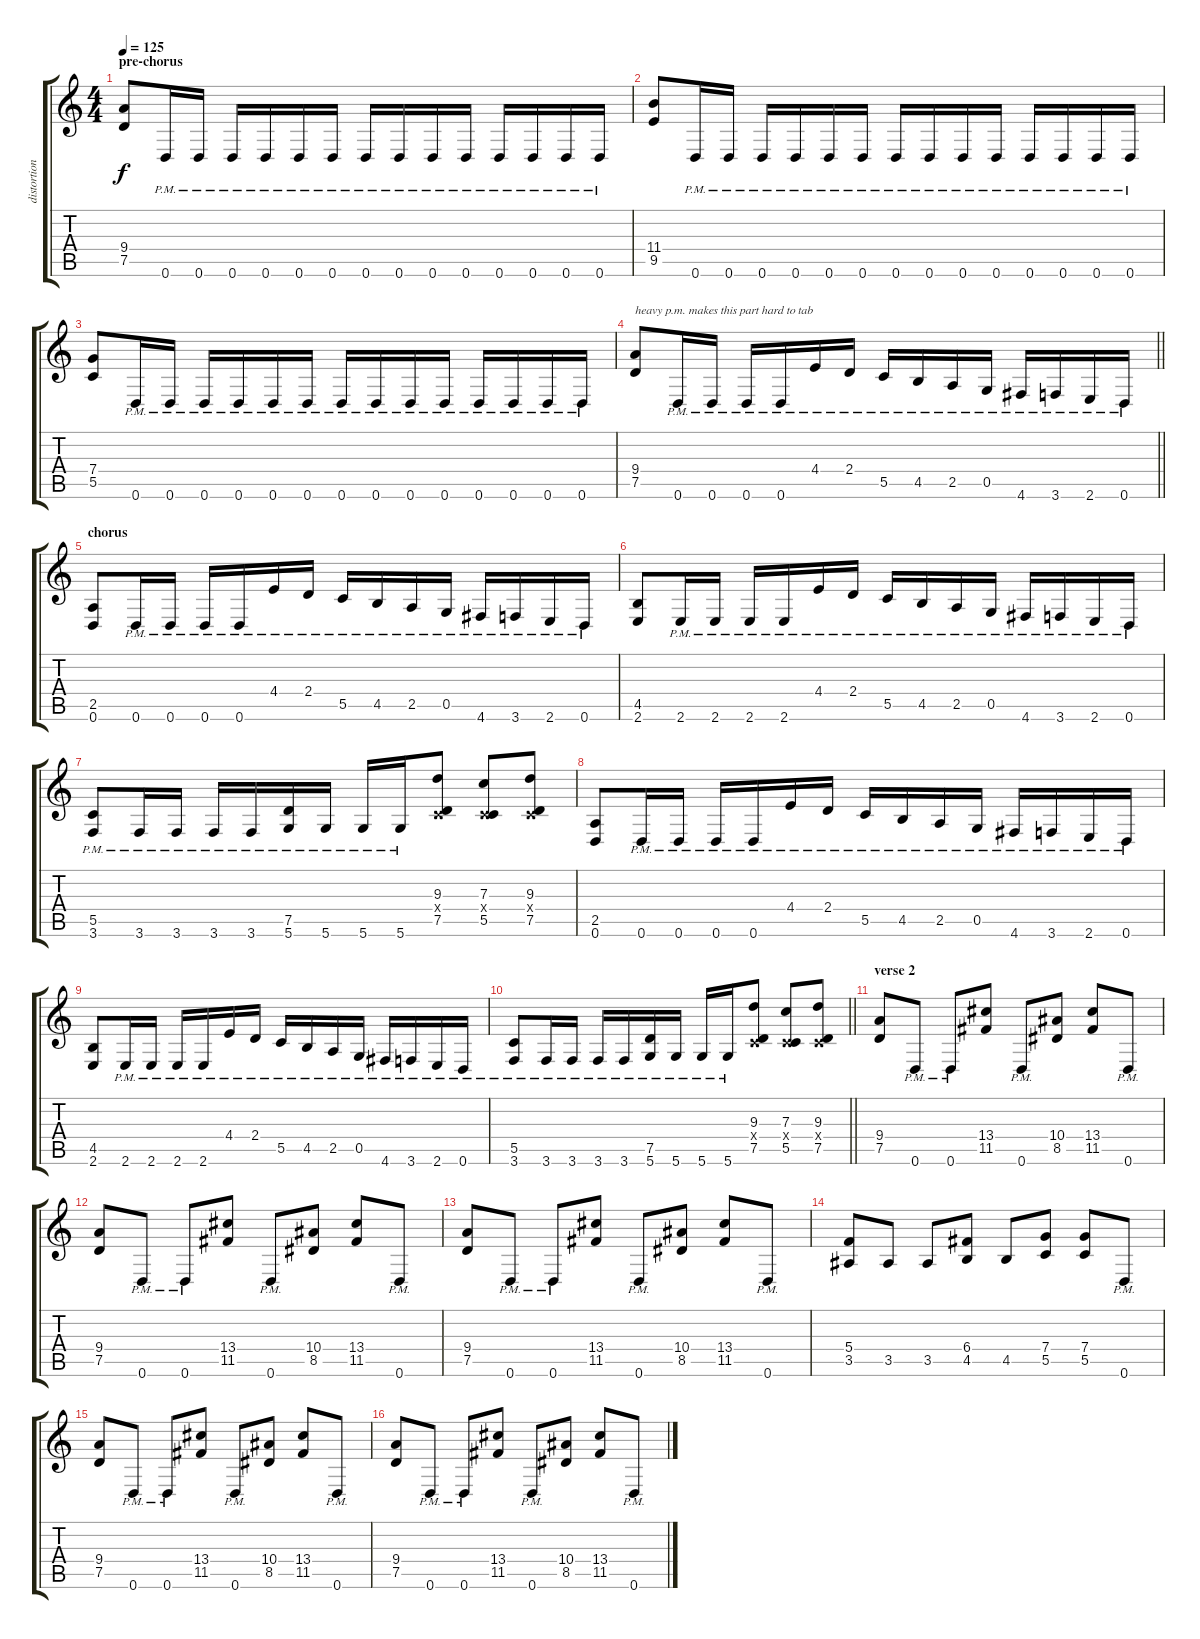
\track ("distortion 2" "distortion") {instrument distortionguitar}
\staff {score tabs}
\tuning (D4 A3 F3 C3 G2 D2) {hide}
\ts (4 4)
\section ("" "pre-chorus")
\tempo 125
\clef g2
\ks c
(9.4 7.5).8{dy f} 0.6{pm}.16 0.6{pm}.16 0.6{pm}.16 0.6{pm}.16 0.6{pm}.16 0.6{pm}.16 0.6{pm}.16 0.6{pm}.16 0.6{pm}.16 0.6{pm}.16 0.6{pm}.16 0.6{pm}.16 0.6{pm}.16 0.6{pm}.16 |
(11.4 9.5).8 0.6{pm}.16 0.6{pm}.16 0.6{pm}.16 0.6{pm}.16 0.6{pm}.16 0.6{pm}.16 0.6{pm}.16 0.6{pm}.16 0.6{pm}.16 0.6{pm}.16 0.6{pm}.16 0.6{pm}.16 0.6{pm}.16 0.6{pm}.16 |
(7.4 5.5).8 0.6{pm}.16 0.6{pm}.16 0.6{pm}.16 0.6{pm}.16 0.6{pm}.16 0.6{pm}.16 0.6{pm}.16 0.6{pm}.16 0.6{pm}.16 0.6{pm}.16 0.6{pm}.16 0.6{pm}.16 0.6{pm}.16 0.6{pm}.16 |
\barLineRight lightlight
(9.4 7.5).8{txt "heavy p.m. makes this part hard to tab"} 0.6{pm}.16 0.6{pm}.16 0.6{pm}.16 0.6{pm}.16 4.4{pm}.16 2.4{pm}.16 5.5{pm}.16 4.5{pm}.16 2.5{pm}.16 0.5{pm}.16 4.6{pm}.16 3.6{pm}.16 2.6{pm}.16 0.6{pm}.16 |
\section ("" "chorus")
(2.5 0.6).8 0.6{pm}.16 0.6{pm}.16 0.6{pm}.16 0.6{pm}.16 4.4{pm}.16 2.4{pm}.16 5.5{pm}.16 4.5{pm}.16 2.5{pm}.16 0.5{pm}.16 4.6{pm}.16 3.6{pm}.16 2.6{pm}.16 0.6{pm}.16 |
(4.5 2.6).8 2.6{pm}.16 2.6{pm}.16 2.6{pm}.16 2.6{pm}.16 4.4{pm}.16 2.4{pm}.16 5.5{pm}.16 4.5{pm}.16 2.5{pm}.16 0.5{pm}.16 4.6{pm}.16 3.6{pm}.16 2.6{pm}.16 0.6{pm}.16 |
(5.5 3.6{pm}).8 3.6{pm}.16 3.6{pm}.16 3.6{pm}.16 3.6{pm}.16 (7.5 5.6{pm}).16 5.6{pm}.16 5.6{pm}.16 5.6{pm}.16 (9.3 0.4{x} 7.5).8 (7.3 0.4{x} 5.5).8 (9.3 0.4{x} 7.5).8 |
(2.5 0.6).8 0.6{pm}.16 0.6{pm}.16 0.6{pm}.16 0.6{pm}.16 4.4{pm}.16 2.4{pm}.16 5.5{pm}.16 4.5{pm}.16 2.5{pm}.16 0.5{pm}.16 4.6{pm}.16 3.6{pm}.16 2.6{pm}.16 0.6{pm}.16 |
(4.5 2.6).8 2.6{pm}.16 2.6{pm}.16 2.6{pm}.16 2.6{pm}.16 4.4{pm}.16 2.4{pm}.16 5.5{pm}.16 4.5{pm}.16 2.5{pm}.16 0.5{pm}.16 4.6{pm}.16 3.6{pm}.16 2.6{pm}.16 0.6{pm}.16 |
\barLineRight lightlight
(5.5 3.6{pm}).8 3.6{pm}.16 3.6{pm}.16 3.6{pm}.16 3.6{pm}.16 (7.5 5.6{pm}).16 5.6{pm}.16 5.6{pm}.16 5.6{pm}.16 (9.3 0.4{x} 7.5).8 (7.3 0.4{x} 5.5).8 (9.3 0.4{x} 7.5).8 |
\section ("" "verse 2")
(9.4 7.5).8 0.6{pm}.8 0.6{pm}.8 (13.4 11.5).8 0.6{pm}.8 (10.4 8.5).8 (13.4 11.5).8 0.6{pm}.8 |
(9.4 7.5).8 0.6{pm}.8 0.6{pm}.8 (13.4 11.5).8 0.6{pm}.8 (10.4 8.5).8 (13.4 11.5).8 0.6{pm}.8 |
(9.4 7.5).8 0.6{pm}.8 0.6{pm}.8 (13.4 11.5).8 0.6{pm}.8 (10.4 8.5).8 (13.4 11.5).8 0.6{pm}.8 |
(5.4 3.5).8 3.5.8 3.5.8 (6.4 4.5).8 4.5.8 (7.4 5.5).8 (7.4 5.5).8 0.6{pm}.8 |
(9.4 7.5).8 0.6{pm}.8 0.6{pm}.8 (13.4 11.5).8 0.6{pm}.8 (10.4 8.5).8 (13.4 11.5).8 0.6{pm}.8 |
(9.4 7.5).8 0.6{pm}.8 0.6{pm}.8 (13.4 11.5).8 0.6{pm}.8 (10.4 8.5).8 (13.4 11.5).8 0.6{pm}.8
